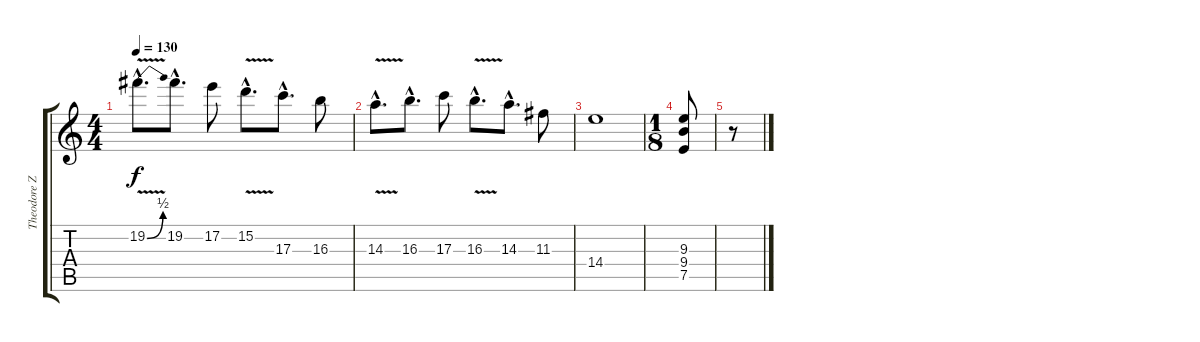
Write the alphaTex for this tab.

\track ("Theodore Ziras" "Theodore Z") {instrument distortionguitar}
\staff {score tabs}
\tuning (E4 B3 G3 D3 A2 E2) {hide}
\ts (4 4)
\tempo 130
\clef g2
\ks c
19.2{be (bend 0 0 60 2) v hac}.8{d dy f} 19.2{hac}.8{d} 17.2.8 15.2{v hac}.8{d} 17.3{hac}.8{d} 16.3.8 |
14.3{v hac}.8{d} 16.3{hac}.8{d} 17.3.8 16.3{v hac}.8{d} 14.3{hac}.8{d} 11.3.8 |
14.4.1 |
\ts (1 8)
(9.3 9.4 7.5).8 |
r.8
